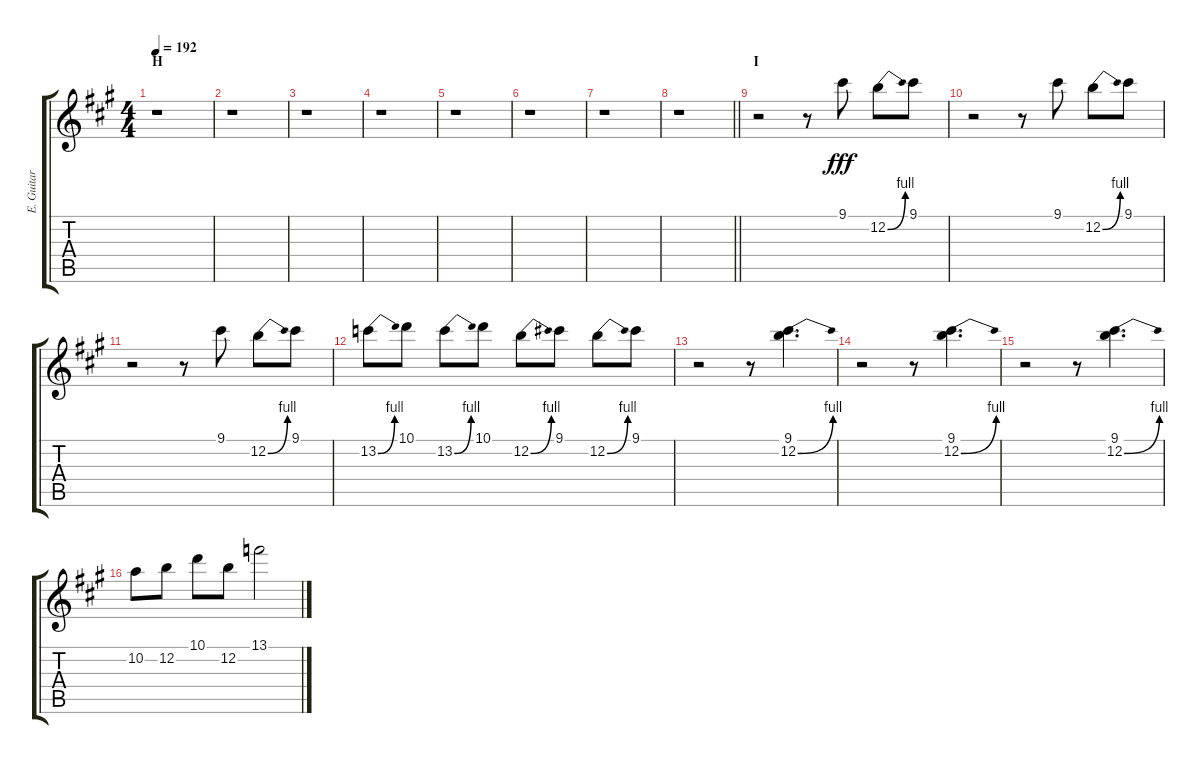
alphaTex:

\track ("E. Guitar IV" "E. Guitar ") {instrument overdrivenguitar}
\staff {score tabs}
\tuning (E4 B3 G3 D3 A2 E2) {hide}
\ts (4 4)
\section ("" "H")
\tempo 192
\clef g2
\ks a
r.1{dy fff} |
r.1 |
r.1 |
r.1 |
r.1 |
r.1 |
r.1 |
\barLineRight lightlight
r.1 |
\section ("" "I")
r.2 r.8 9.1.8 12.2{be (bend 0 0 60 4)}.8 9.1.8 |
r.2 r.8 9.1.8 12.2{be (bend 0 0 60 4)}.8 9.1.8 |
r.2 r.8 9.1.8 12.2{be (bend 0 0 60 4)}.8 9.1.8 |
13.2{be (bend 0 0 60 4)}.8 10.1.8 13.2{be (bend 0 0 60 4)}.8 10.1.8 12.2{be (bend 0 0 60 4)}.8 9.1.8 12.2{be (bend 0 0 60 4)}.8 9.1.8 |
r.2 r.8 (9.1 12.2{be (bend 0 0 60 4)}).4{d} |
r.2 r.8 (9.1 12.2{be (bend 0 0 60 4)}).4{d} |
r.2 r.8 (9.1 12.2{be (bend 0 0 60 4)}).4{d} |
10.2.8 12.2.8 10.1.8 12.2.8 13.1.2
